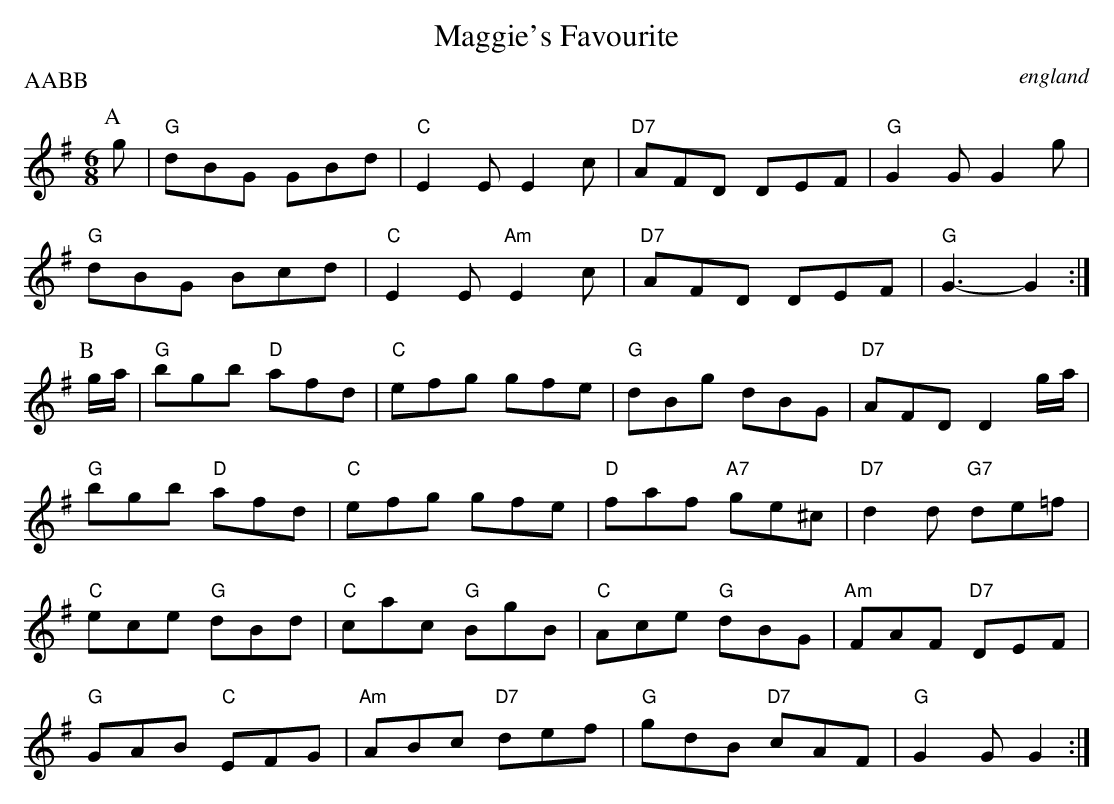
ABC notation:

X:1
T:Maggie's Favourite
O:england
P:AABB
M:6/8
K:G
P:A
g|"G"dBG GBd|"C"E2E E2c|"D7"AFD DEF|"G"G2G G2g|
"G"dBG Bcd|"C"E2E "Am"E2c|"D7"AFD DEF|"G"G3 -G2:|
P:B
g/2a/2|"G"bgb "D"afd|"C"efg gfe|"G"dBg dBG|"D7"AFD D2g/2a/2|
"G"bgb "D"afd|"C"efg gfe|"D"faf "A7"ge^c|"D7"d2d "G7"de=f|
"C"ece "G"dBd|"C"cac "G"BgB|"C"Ace "G"dBG|"Am"FAF "D7"DEF|
"G"GAB "C"EFG|"Am"ABc "D7"def|"G"gdB "D7"cAF|"G"G2G G2:|
